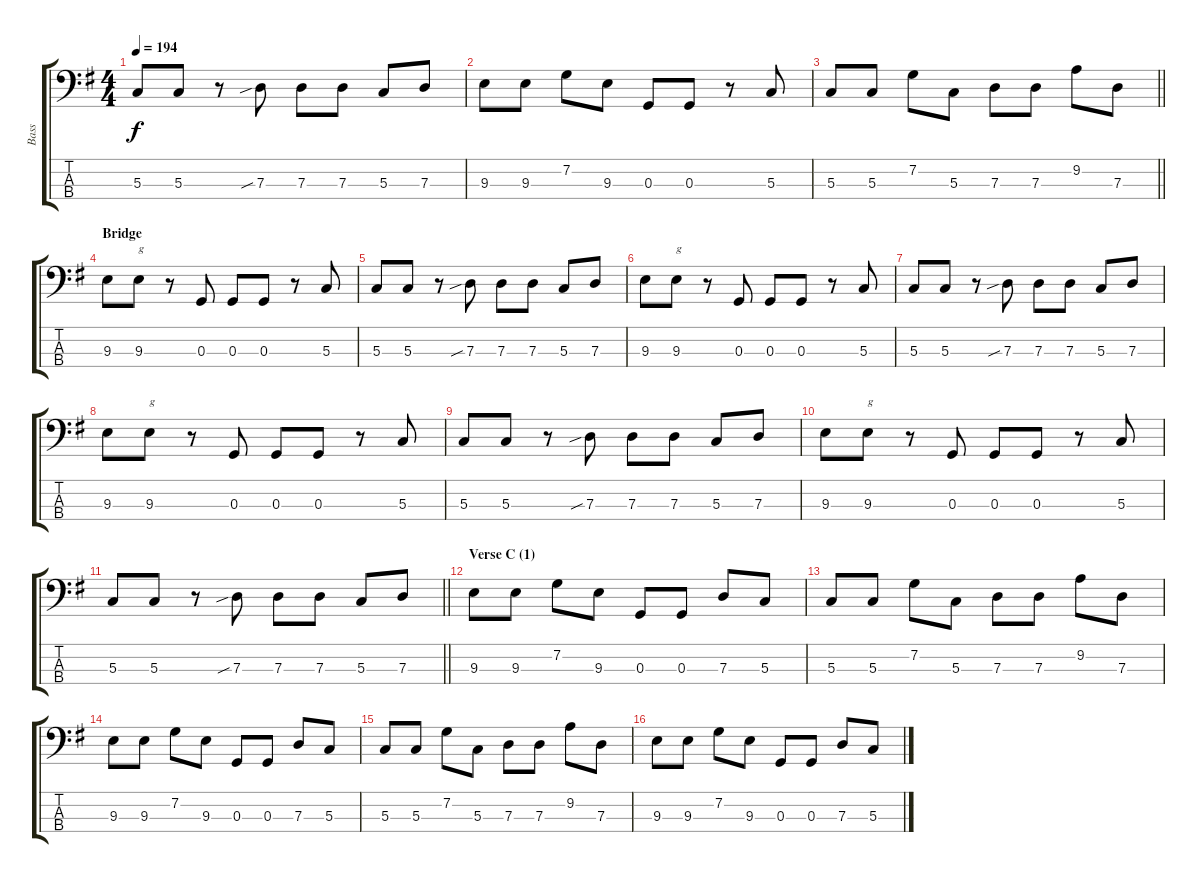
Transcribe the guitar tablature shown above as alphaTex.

\track ("Bass" "Bass") {instrument electricbasspick}
\staff {score tabs}
\tuning (F2 C2 G1 D1) {hide}
\ts (4 4)
\tempo 194
\clef f4
\ks eminor
5.3.8{dy f} 5.3.8 r.8 7.3{sib}.8 7.3.8 7.3.8 5.3.8 7.3.8 |
9.3.8 9.3.8 7.2.8 9.3.8 0.3.8 0.3.8 r.8 5.3.8 |
\barLineRight lightlight
5.3.8 5.3.8 7.2.8 5.3.8 7.3.8 7.3.8 9.2.8 7.3.8 |
\section ("" "Bridge")
9.3.8 9.3.8{txt "g"} r.8 0.3.8 0.3.8 0.3.8 r.8 5.3.8 |
5.3.8 5.3.8 r.8 7.3{sib}.8 7.3.8 7.3.8 5.3.8 7.3.8 |
9.3.8 9.3.8{txt "g"} r.8 0.3.8 0.3.8 0.3.8 r.8 5.3.8 |
5.3.8 5.3.8 r.8 7.3{sib}.8 7.3.8 7.3.8 5.3.8 7.3.8 |
9.3.8 9.3.8{txt "g"} r.8 0.3.8 0.3.8 0.3.8 r.8 5.3.8 |
5.3.8 5.3.8 r.8 7.3{sib}.8 7.3.8 7.3.8 5.3.8 7.3.8 |
9.3.8 9.3.8{txt "g"} r.8 0.3.8 0.3.8 0.3.8 r.8 5.3.8 |
\barLineRight lightlight
5.3.8 5.3.8 r.8 7.3{sib}.8 7.3.8 7.3.8 5.3.8 7.3.8 |
\section ("" "Verse C (1)")
9.3.8 9.3.8 7.2.8 9.3.8 0.3.8 0.3.8 7.3.8 5.3.8 |
5.3.8 5.3.8 7.2.8 5.3.8 7.3.8 7.3.8 9.2.8 7.3.8 |
9.3.8 9.3.8 7.2.8 9.3.8 0.3.8 0.3.8 7.3.8 5.3.8 |
5.3.8 5.3.8 7.2.8 5.3.8 7.3.8 7.3.8 9.2.8 7.3.8 |
9.3.8 9.3.8 7.2.8 9.3.8 0.3.8 0.3.8 7.3.8 5.3.8
